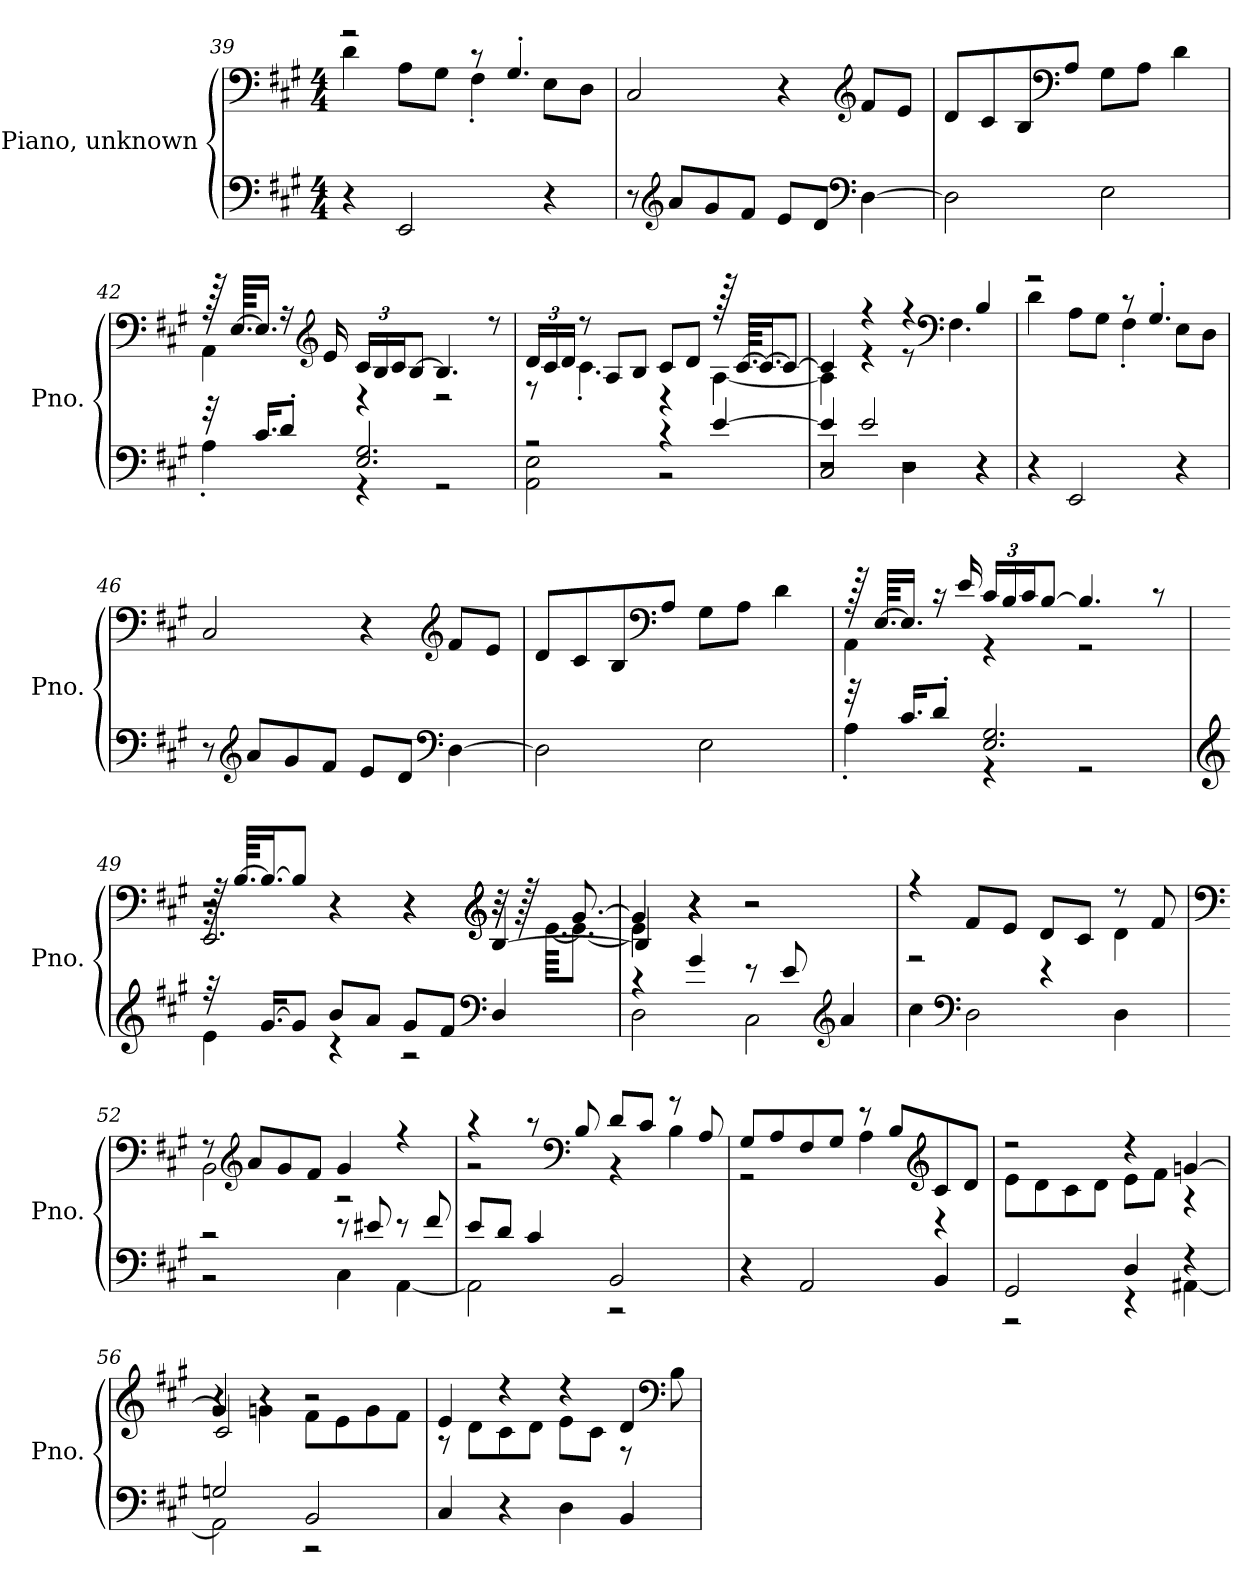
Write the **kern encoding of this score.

**kern	**kern
*part1	*part1
*staff2	*staff1
*I"Piano, unknown	*
*I'Pno.	*
!!LO:LB:g=z
*clefF4	*clefF4
*k[f#c#g#]	*k[f#c#g#]
*M4/4	*M4/4
=39	=39
*	*^
4r	2r	4d\
2EE/	.	8A\L
.	.	8G#\J
.	8r	4F#'\
.	4.G#'/	.
4r	.	8E\L
.	.	8D\J
*	*v	*v
=40	=40
8r	2C#/
*clefG2	*
8a/L	.
8g#/	.
8f#/J	.
8e/L	4r
8d/J	.
*clefF4	*clefG2
[4D\	8f#/L
.	8e/J
=41	=41
2D\]	8d/L
.	8c#/
.	8B/
*	*clefF4
.	8A/J
2E\	8G#\L
.	8A\J
.	4d\
!!LO:LB:g=z
=42	=42
*^	*^
32r	4A'\	128r	4AA\
.	.	[64.E/KKLL	.
16.c#/KL	.	16.E/JJ]	.
8d'/J	.	16r	.
*	*	*clefG2	*
.	.	16e/	.
*	*	*Xbrackettup	*
2.E/ 2.G#/	4r	24c#/LL	4r
.	.	24B/	.
.	.	24c#/J	.
.	.	[8B/J	.
.	2r	4.B/]	2r
.	.	8r	.
=43	=43	=43	=43
2r	2AA\ 2E\	24d/LL	8r
.	.	24c#/	.
.	.	24d/JJ	.
.	.	8r	4.c#'\
.	.	8A/L	.
.	.	8B/J	.
4r	2r	8c#/L	4r
.	.	8d/J	.
[4e/	.	128r	[4A\
.	.	[64.c#/KKLL	.
.	.	16.c#/J_	.
.	.	8c#/J_	.
=44	=44	=44	=44
*	*^	*	*
4e/]	2r	2C#/	4c#/]	4A\]
2e/	.	.	4r	4r
.	4D\	2r	4r	8r
*	*	*	*clefF4	*
.	.	.	.	4.F#\
4r	4r	.	4B/	.
*v	*v	*v	*	*
!!LO:LB:g=z	!!
=45	=45	=45
4r	2r	4d\
2EE/	.	8A\L
.	.	8G#\J
.	8r	4F#'\
.	4.G#'/	.
4r	.	8E\L
.	.	8D\J
*	*v	*v
=46	=46
8r	2C#/
*clefG2	*
8a/L	.
8g#/	.
8f#/J	.
8e/L	4r
8d/J	.
*clefF4	*clefG2
[4D\	8f#/L
.	8e/J
=47	=47
2D\]	8d/L
.	8c#/
.	8B/
*	*clefF4
.	8A/J
2E\	8G#\L
.	8A\J
.	4d\
!!LO:PB:g=z
=48	=48
*^	*^
32r	4A'\	128r	4AA\
.	.	[64.E/KKLL	.
16.c#/KL	.	16.E/JJ]	.
8d'/J	.	16r	.
.	.	16e/	.
2.E/ 2.G#/	4r	24c#/LL	4r
.	.	24B/	.
.	.	24c#/J	.
.	.	[8B/J	.
.	2r	4.B/]	2r
.	.	8r	.
*	*	*v	*v
=49	=49	=49
*clefG2	*	*
*	*	*^
*	*	*	*^
32r	4e\	128r	2r	2.EE/
.	.	[64.B/KKLL	.	.
[16.g#/KL	.	16.B/J_	.	.
8g#/J]	.	8B/J]	.	.
8b/L	4r	4r	.	.
8a/J	.	.	.	.
8g#/L	2r	4r	4r	.
8f#/J	.	.	.	.
*clefF4	*	*clefG2	*	*
4D/	.	16r	32r	[4B/
.	.	.	128r	.
.	.	.	[64.e\KKKL	.
.	.	[8.g#/	8.e\J_	.
=50	=50	=50	=50	=50
4r	2D\	4g#/]	4e\]	4B/]
4g#/	.	4r	4r	4r
8r	2C#\	2r	2r	2r
8e/	.	.	.	.
*clefG2	*	*	*	*
4a/	.	.	.	.
*v	*v	*	*	*
*	*	*v	*v
!!LO:LB:g=z
=51	=51	=51
4cc#\	4r	2r
*clefF4	*	*
2D\	8f#/L	.
.	8e/J	.
.	8d/L	4r
.	8c#/J	.
4D\	8r	4d\
.	8f#/	.
=52	=52	=52
*	*clefF4	*
*^	*	*
2r	2r	8r	2BB\
*	*	*clefG2	*
.	.	8a/L	.
.	.	8g#/	.
.	.	8f#/J	.
8r	4C#\	4g#/	2r
8e#X/	.	.	.
8r	[4AA\	4r	.
8f#/	.	.	.
=53	=53	=53	=53
8e/L	2AA\]	4r	2r
8d/J	.	.	.
4c#/	.	8r	.
*	*	*clefF4	*
.	.	8B/	.
2BB/	2r	8d/L	4r
.	.	8c#/J	.
.	.	8r	4B\
.	.	8A/	.
*v	*v	*	*
!!LO:LB:g=z	!!
=54	=54	=54
4r	8G#/L	2r
.	8A/	.
2AA/	8F#/	.
.	8G#/J	.
.	8r	4A\
.	8B/L	.
*	*clefG2	*
4BB/	8c#/	4r
.	8d/J	.
=55	=55	=55
*^	*	*
2GG#/	2r	2r	8e\L
.	.	.	8d\
.	.	.	8c#\
.	.	.	8d\J
4D/	4r	4r	8e\L
.	.	.	8f#\J
4r	[4AA#X\	[4gn/	4r
=56	=56	=56	=56
*	*	*	*^
2Gn/	2AA#\]	4g/]	4r	2c#/
.	.	4r	4gn\	.
2BB/	2r	2r	8f#\L	2r
.	.	.	8e\	.
.	.	.	8g\	.
.	.	.	8f#\J	.
*v	*v	*	*	*
*	*	*v	*v
=57	=57	=57
4C#/	4e/	8r
.	.	8d\L
4r	4r	8c#\
.	.	8d\J
4D\	4r	8e\L
.	.	8c#\J
4BB/	4d/	8r
*	*clefF4	*
.	.	8B\
*	*v	*v
=	=
*-	*-
